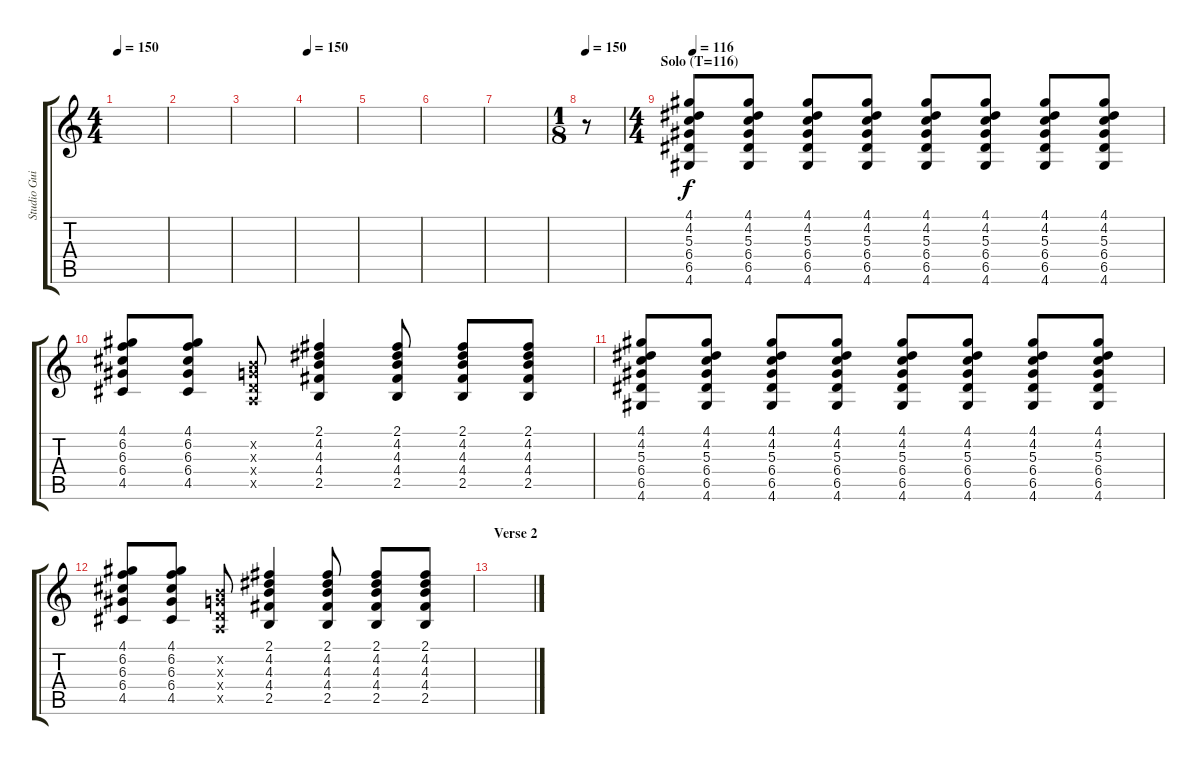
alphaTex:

\track ("Studio Guitar " "Studio Gui") {instrument electricguitarjazz}
\staff {score tabs}
\tuning (E4 B3 G3 D3 A2 E2) {hide}
\ts (4 4)
\tempo 150
\clef g2
\ks c
|
|
|
\tempo 150
|
|
|
|
\ts (1 8)
\tempo 150
r.8 |
\ts (4 4)
\section ("" "Solo (T=116)")
\tempo 116
(4.1 4.2 5.3 6.4 6.5 4.6).8{volume 9 balance 16 instrument electricguitarclean} (4.1 4.2 5.3 6.4 6.5 4.6).8 (4.1 4.2 5.3 6.4 6.5 4.6).8 (4.1 4.2 5.3 6.4 6.5 4.6).8 (4.1 4.2 5.3 6.4 6.5 4.6).8 (4.1 4.2 5.3 6.4 6.5 4.6).8 (4.1 4.2 5.3 6.4 6.5 4.6).8 (4.1 4.2 5.3 6.4 6.5 4.6).8 |
(4.1 6.2 6.3 6.4 4.5).8 (4.1 6.2 6.3 6.4 4.5).8 (0.2{x} 0.3{x} 0.4{x} 0.5{x}).8 (2.1 4.2 4.3 4.4 2.5).4 (2.1 4.2 4.3 4.4 2.5).8 (2.1 4.2 4.3 4.4 2.5).8 (2.1 4.2 4.3 4.4 2.5).8 |
(4.1 4.2 5.3 6.4 6.5 4.6).8{volume 9 balance 16 instrument electricguitarclean} (4.1 4.2 5.3 6.4 6.5 4.6).8 (4.1 4.2 5.3 6.4 6.5 4.6).8 (4.1 4.2 5.3 6.4 6.5 4.6).8 (4.1 4.2 5.3 6.4 6.5 4.6).8 (4.1 4.2 5.3 6.4 6.5 4.6).8 (4.1 4.2 5.3 6.4 6.5 4.6).8 (4.1 4.2 5.3 6.4 6.5 4.6).8 |
(4.1 6.2 6.3 6.4 4.5).8 (4.1 6.2 6.3 6.4 4.5).8 (0.2{x} 0.3{x} 0.4{x} 0.5{x}).8 (2.1 4.2 4.3 4.4 2.5).4 (2.1 4.2 4.3 4.4 2.5).8 (2.1 4.2 4.3 4.4 2.5).8 (2.1 4.2 4.3 4.4 2.5).8 |
\section ("" "Verse 2")
